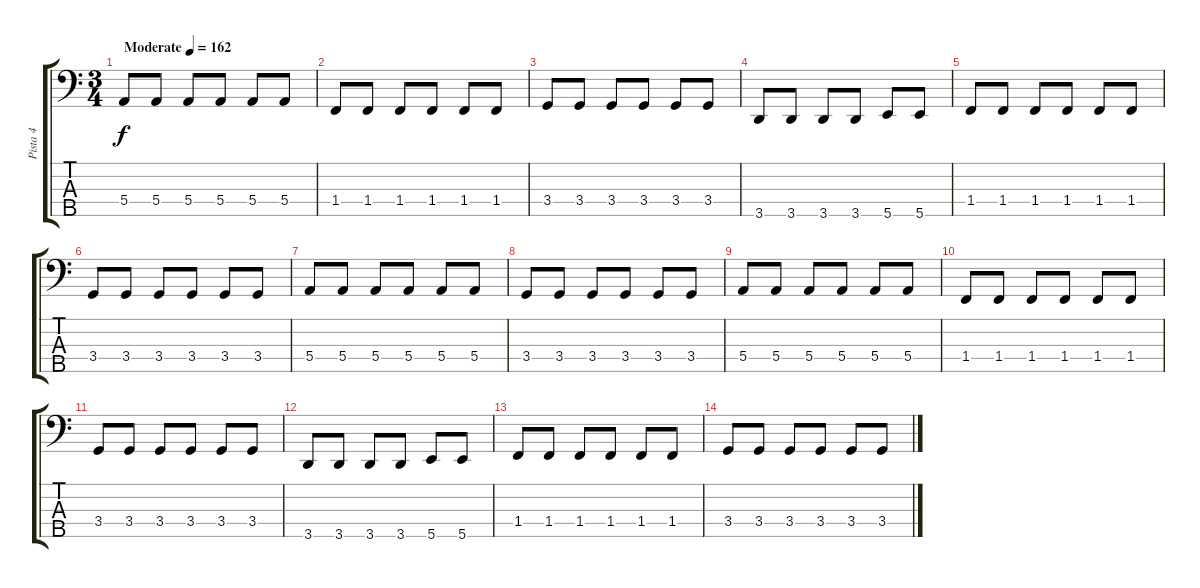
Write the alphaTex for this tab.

\track ("Pista 4" "Pista 4") {instrument electricbasspick}
\staff {score tabs}
\tuning (G2 D2 A1 E1 B0) {hide}
\ts (3 4)
\tempo (162 "Moderate")
\clef f4
\ks c
5.4.8{dy f instrument electricbasspick} 5.4.8 5.4.8 5.4.8 5.4.8 5.4.8 |
1.4.8 1.4.8 1.4.8 1.4.8 1.4.8 1.4.8 |
3.4.8 3.4.8 3.4.8 3.4.8 3.4.8 3.4.8 |
3.5.8 3.5.8 3.5.8 3.5.8 5.5.8 5.5.8 |
1.4.8 1.4.8 1.4.8 1.4.8 1.4.8 1.4.8 |
3.4.8 3.4.8 3.4.8 3.4.8 3.4.8 3.4.8 |
5.4.8 5.4.8 5.4.8 5.4.8 5.4.8 5.4.8 |
3.4.8 3.4.8 3.4.8 3.4.8 3.4.8 3.4.8 |
5.4.8 5.4.8 5.4.8 5.4.8 5.4.8 5.4.8 |
1.4.8 1.4.8 1.4.8 1.4.8 1.4.8 1.4.8 |
3.4.8 3.4.8 3.4.8 3.4.8 3.4.8 3.4.8 |
3.5.8 3.5.8 3.5.8 3.5.8 5.5.8 5.5.8 |
1.4.8 1.4.8 1.4.8 1.4.8 1.4.8 1.4.8 |
3.4.8 3.4.8 3.4.8 3.4.8 3.4.8 3.4.8
